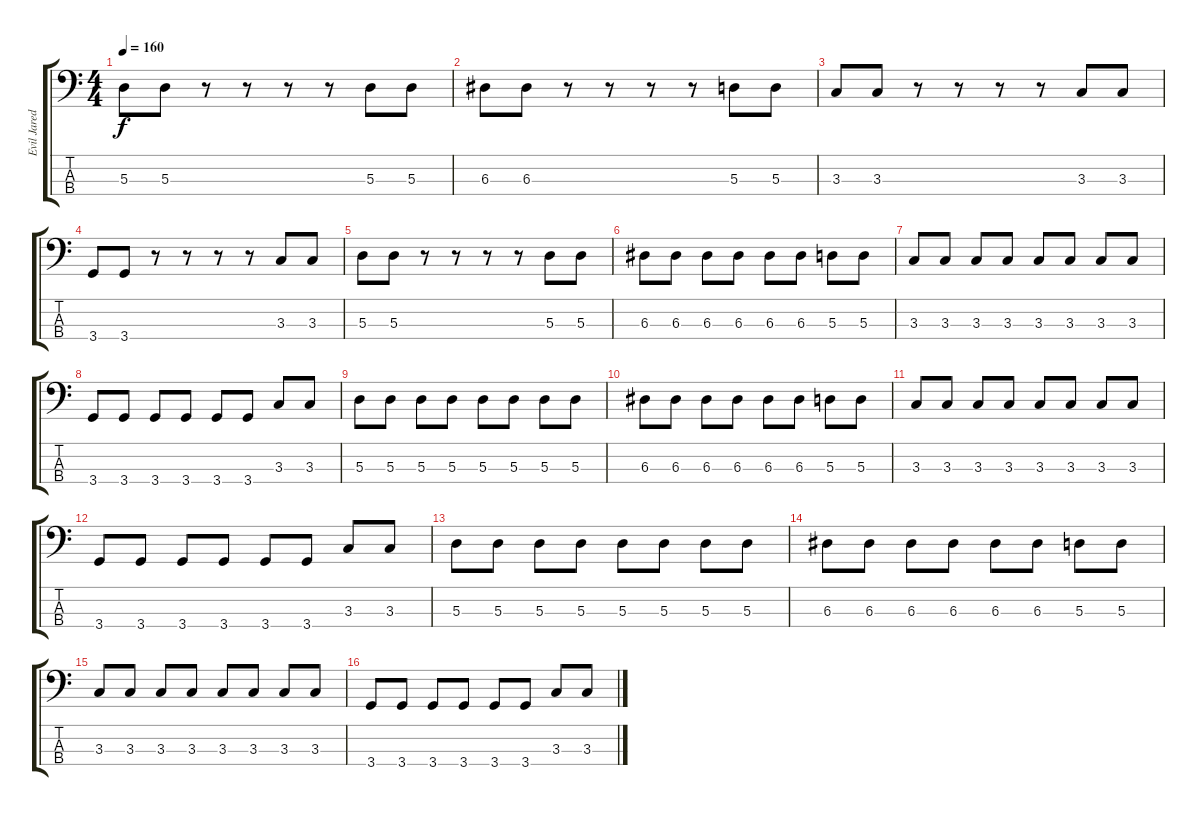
\track ("Evil Jared Hasselhoff" "Evil Jared") {instrument electricbasspick}
\staff {score tabs}
\tuning (G2 D2 A1 E1) {hide}
\ts (4 4)
\tempo 160
\clef f4
\ks c
5.3.8{dy f} 5.3.8 r.8 r.8 r.8 r.8 5.3.8 5.3.8 |
6.3.8 6.3.8 r.8 r.8 r.8 r.8 5.3.8 5.3.8 |
3.3.8 3.3.8 r.8 r.8 r.8 r.8 3.3.8 3.3.8 |
3.4.8 3.4.8 r.8 r.8 r.8 r.8 3.3.8 3.3.8 |
5.3.8 5.3.8 r.8 r.8 r.8 r.8 5.3.8 5.3.8 |
6.3.8 6.3.8 6.3.8 6.3.8 6.3.8 6.3.8 5.3.8 5.3.8 |
3.3.8 3.3.8 3.3.8 3.3.8 3.3.8 3.3.8 3.3.8 3.3.8 |
3.4.8 3.4.8 3.4.8 3.4.8 3.4.8 3.4.8 3.3.8 3.3.8 |
5.3.8 5.3.8 5.3.8 5.3.8 5.3.8 5.3.8 5.3.8 5.3.8 |
6.3.8 6.3.8 6.3.8 6.3.8 6.3.8 6.3.8 5.3.8 5.3.8 |
3.3.8 3.3.8 3.3.8 3.3.8 3.3.8 3.3.8 3.3.8 3.3.8 |
3.4.8 3.4.8 3.4.8 3.4.8 3.4.8 3.4.8 3.3.8 3.3.8 |
5.3.8 5.3.8 5.3.8 5.3.8 5.3.8 5.3.8 5.3.8 5.3.8 |
6.3.8 6.3.8 6.3.8 6.3.8 6.3.8 6.3.8 5.3.8 5.3.8 |
3.3.8 3.3.8 3.3.8 3.3.8 3.3.8 3.3.8 3.3.8 3.3.8 |
3.4.8 3.4.8 3.4.8 3.4.8 3.4.8 3.4.8 3.3.8 3.3.8
